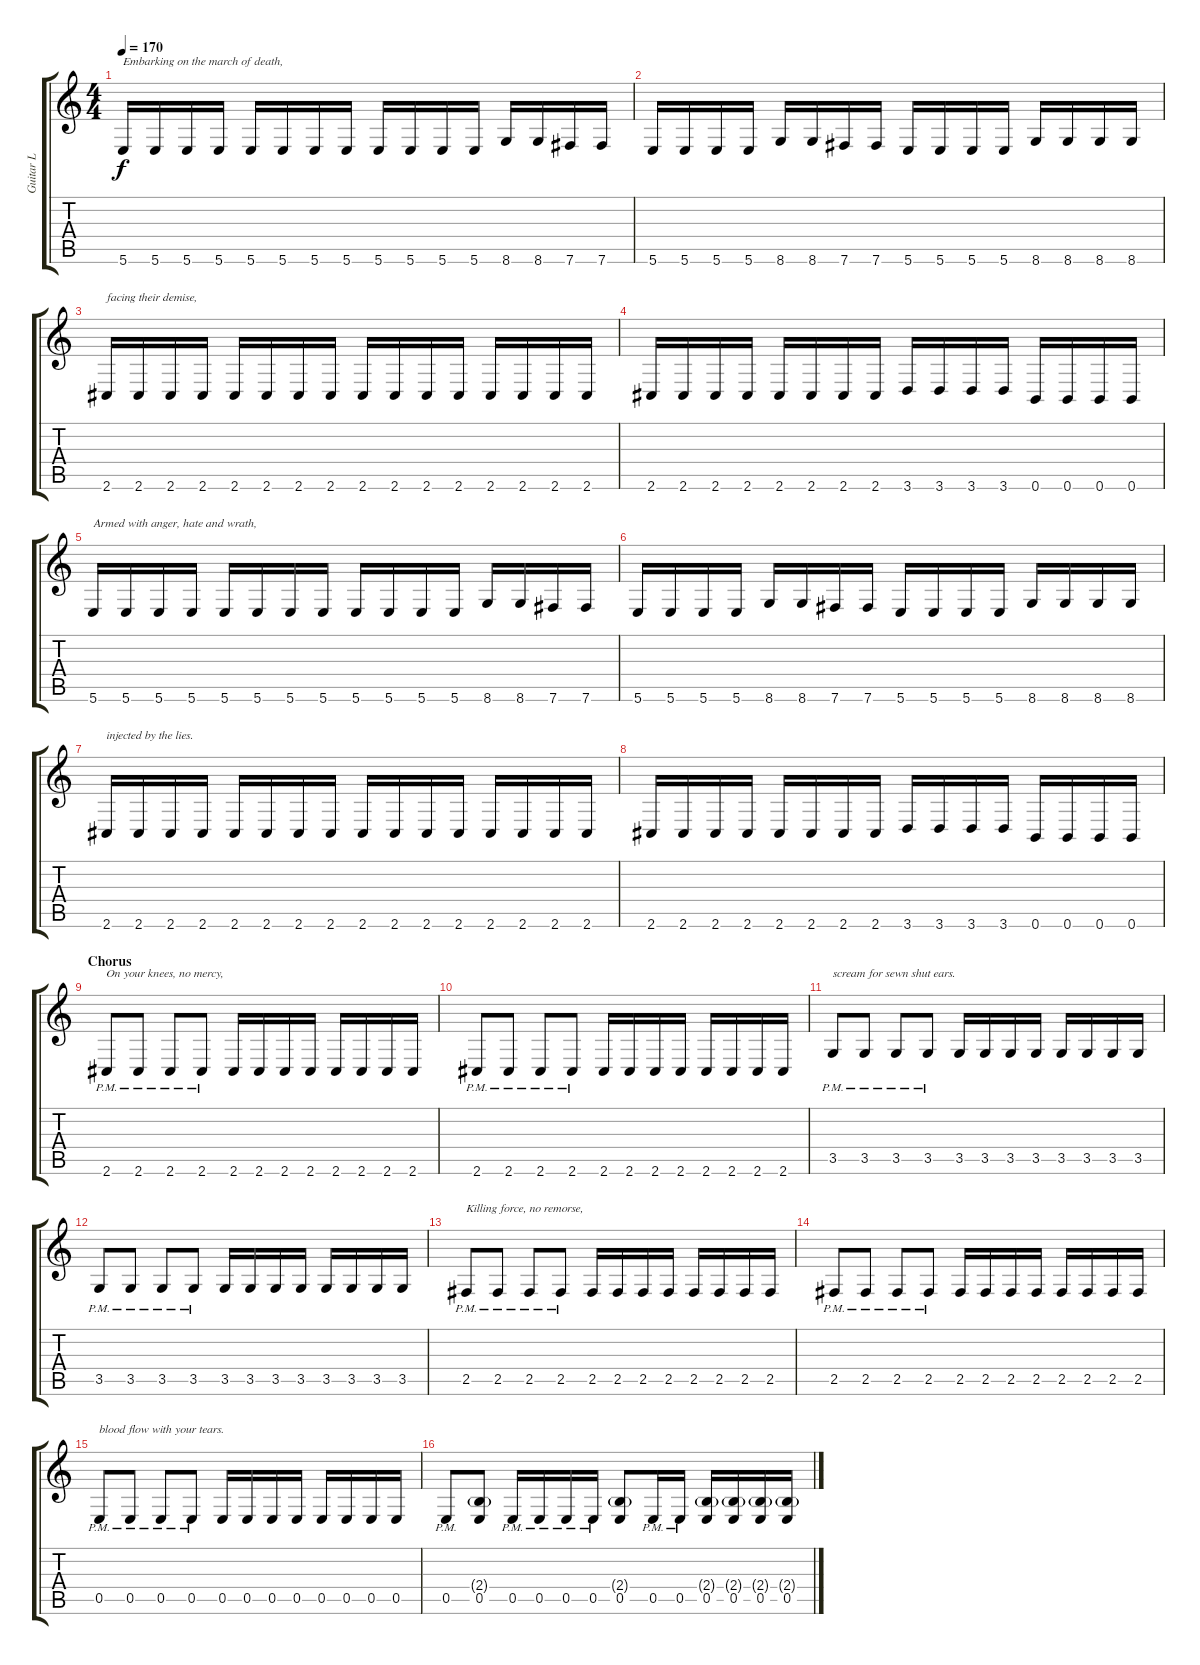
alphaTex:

\track ("Guitar L" "Guitar L") {instrument distortionguitar}
\staff {score tabs}
\tuning (B3 Gb3 D3 A2 E2 B1) {hide}
\ts (4 4)
\tempo 170
\clef g2
\ks c
5.6.16{txt "Embarking on the march of death," dy f} 5.6.16 5.6.16 5.6.16 5.6.16 5.6.16 5.6.16 5.6.16 5.6.16 5.6.16 5.6.16 5.6.16 8.6.16 8.6.16 7.6.16 7.6.16 |
5.6.16 5.6.16 5.6.16 5.6.16 8.6.16 8.6.16 7.6.16 7.6.16 5.6.16 5.6.16 5.6.16 5.6.16 8.6.16 8.6.16 8.6.16 8.6.16 |
2.6.16{txt "facing their demise,"} 2.6.16 2.6.16 2.6.16 2.6.16 2.6.16 2.6.16 2.6.16 2.6.16 2.6.16 2.6.16 2.6.16 2.6.16 2.6.16 2.6.16 2.6.16 |
2.6.16 2.6.16 2.6.16 2.6.16 2.6.16 2.6.16 2.6.16 2.6.16 3.6.16 3.6.16 3.6.16 3.6.16 0.6.16 0.6.16 0.6.16 0.6.16 |
5.6.16{txt "Armed with anger, hate and wrath,"} 5.6.16 5.6.16 5.6.16 5.6.16 5.6.16 5.6.16 5.6.16 5.6.16 5.6.16 5.6.16 5.6.16 8.6.16 8.6.16 7.6.16 7.6.16 |
5.6.16 5.6.16 5.6.16 5.6.16 8.6.16 8.6.16 7.6.16 7.6.16 5.6.16 5.6.16 5.6.16 5.6.16 8.6.16 8.6.16 8.6.16 8.6.16 |
2.6.16{txt "injected by the lies."} 2.6.16 2.6.16 2.6.16 2.6.16 2.6.16 2.6.16 2.6.16 2.6.16 2.6.16 2.6.16 2.6.16 2.6.16 2.6.16 2.6.16 2.6.16 |
2.6.16 2.6.16 2.6.16 2.6.16 2.6.16 2.6.16 2.6.16 2.6.16 3.6.16 3.6.16 3.6.16 3.6.16 0.6.16 0.6.16 0.6.16 0.6.16 |
\section ("" "Chorus")
2.6{pm}.8{txt "On your knees, no mercy,"} 2.6{pm}.8 2.6{pm}.8 2.6{pm}.8 2.6.16 2.6.16 2.6.16 2.6.16 2.6.16 2.6.16 2.6.16 2.6.16 |
2.6{pm}.8 2.6{pm}.8 2.6{pm}.8 2.6{pm}.8 2.6.16 2.6.16 2.6.16 2.6.16 2.6.16 2.6.16 2.6.16 2.6.16 |
3.5{pm}.8{txt "scream for sewn shut ears."} 3.5{pm}.8 3.5{pm}.8 3.5{pm}.8 3.5.16 3.5.16 3.5.16 3.5.16 3.5.16 3.5.16 3.5.16 3.5.16 |
3.5{pm}.8 3.5{pm}.8 3.5{pm}.8 3.5{pm}.8 3.5.16 3.5.16 3.5.16 3.5.16 3.5.16 3.5.16 3.5.16 3.5.16 |
2.5{pm}.8{txt "Killing force, no remorse,"} 2.5{pm}.8 2.5{pm}.8 2.5{pm}.8 2.5.16 2.5.16 2.5.16 2.5.16 2.5.16 2.5.16 2.5.16 2.5.16 |
2.5{pm}.8 2.5{pm}.8 2.5{pm}.8 2.5{pm}.8 2.5.16 2.5.16 2.5.16 2.5.16 2.5.16 2.5.16 2.5.16 2.5.16 |
0.5{pm}.8{txt "blood flow with your tears."} 0.5{pm}.8 0.5{pm}.8 0.5{pm}.8 0.5.16 0.5.16 0.5.16 0.5.16 0.5.16 0.5.16 0.5.16 0.5.16 |
0.5{pm}.8 (2.4{g} 0.5).8 0.5{pm}.16 0.5{pm}.16 0.5{pm}.16 0.5{pm}.16 (2.4{g} 0.5).8 0.5{pm}.16 0.5{pm}.16 (2.4{g} 0.5).16 (2.4{g} 0.5).16 (2.4{g} 0.5).16 (2.4{g} 0.5).16
